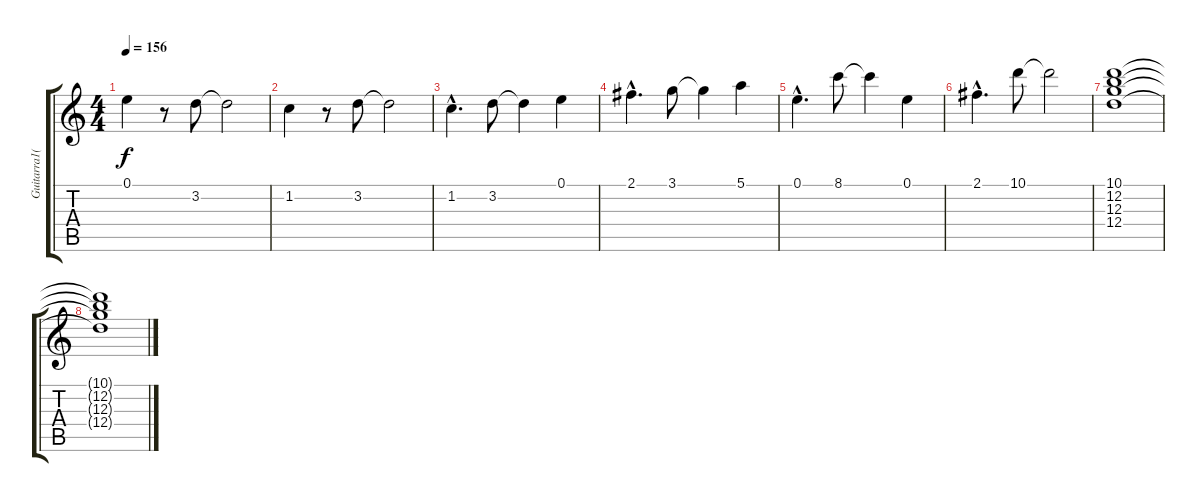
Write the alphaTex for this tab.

\track ("Guitarra1(Robe)" "Guitarra1(") {instrument electricguitarclean}
\staff {score tabs}
\tuning (E4 B3 G3 D3 A2 E2) {hide}
\ts (4 4)
\tempo 156
\clef g2
\ks c
0.1.4{dy f} r.8 3.2.8 3.2{t}.2 |
1.2.4 r.8 3.2.8 3.2{t}.2 |
1.2{hac}.4{d} 3.2.8 3.2{t}.4 0.1.4 |
2.1{hac}.4{d} 3.1.8 3.1{t}.4 5.1.4 |
0.1{hac}.4{d} 8.1.8 8.1{t}.4 0.1.4 |
2.1{hac}.4{d} 10.1.8 10.1{t}.2 |
(10.1 12.2 12.3 12.4).1 |
(10.1{t} 12.2{t} 12.3{t} 12.4{t}).1
